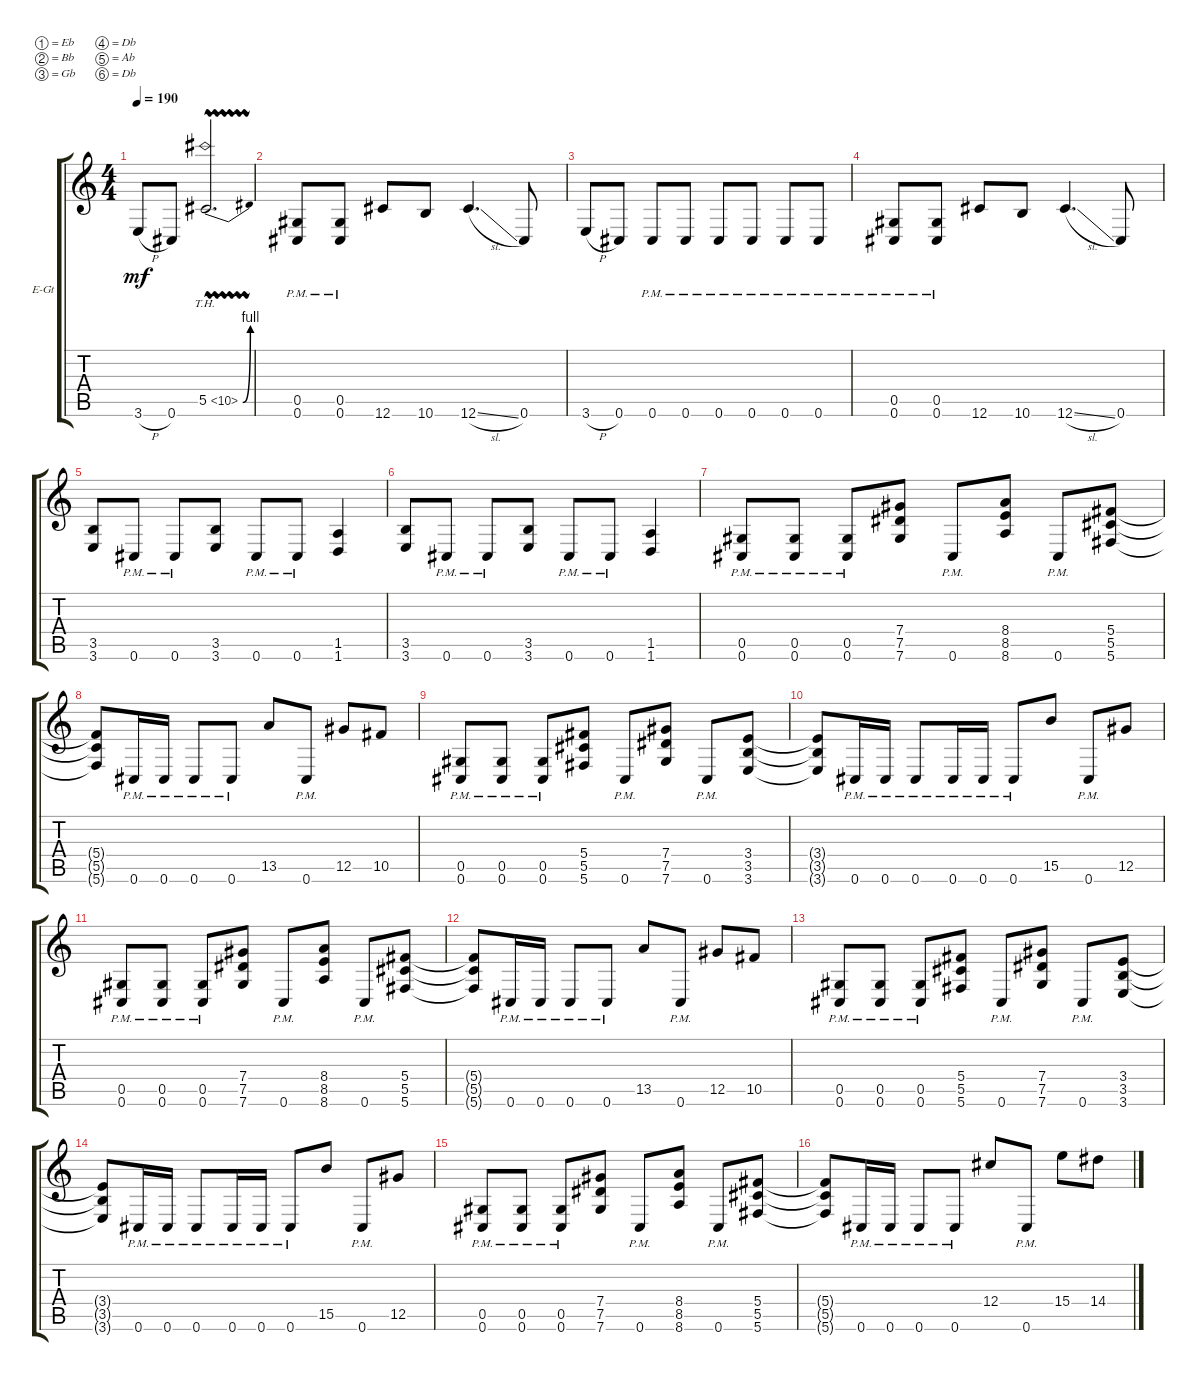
\defaultSystemsLayout 4
\bracketExtendMode groupsimilarinstruments
\firstSystemTrackNameOrientation horizontal
\otherSystemsTrackNameOrientation horizontal
\track ("Electric Guitar" "E-Gt") {instrument distortionguitar}
\staff {score tabs}
\tuning (Eb4 Bb3 Gb3 Db3 Ab2 Db2)
\ts (4 4)
\tempo 190
\clef g2
\ks c
3.6{h}.8{dy mf} 0.6.8 5.5{be (bend 0 0 15 4) th 5 vw}.2{d} |
(0.6{pm} 0.5{pm}).8 (0.6{pm} 0.5{pm}).8 12.6.8 10.6.8 12.6{sl}.4{d} 0.6.8 |
3.6{h}.8 0.6.8 0.6{pm}.8 0.6{pm}.8 0.6{pm}.8 0.6{pm}.8 0.6{pm}.8 0.6{pm}.8 |
(0.6{pm} 0.5{pm}).8 (0.6{pm} 0.5{pm}).8 12.6.8 10.6.8 12.6{sl}.4{d} 0.6.8 |
(3.6 3.5).8 0.6{pm}.8 0.6{pm}.8 (3.5 3.6).8 0.6{pm}.8 0.6{pm}.8 (1.6 1.5).4 |
(3.6 3.5).8 0.6{pm}.8 0.6{pm}.8 (3.5 3.6).8 0.6{pm}.8 0.6{pm}.8 (1.6 1.5).4 |
(0.6{pm} 0.5{pm}).8 (0.6{pm} 0.5{pm}).8 (0.6{pm} 0.5{pm}).8 (7.6 7.5 7.4).8 0.6{pm}.8 (8.6 8.5 8.4).8 0.6{pm}.8 (5.6 5.5 5.4).8 |
(5.5{t} 5.6{t} 5.4{t}).8 0.6{pm}.16 0.6{pm}.16 0.6{pm}.8 0.6{pm}.8 13.5.8 0.6{pm}.8 12.5.8 10.5.8 |
(0.6{pm} 0.5{pm}).8 (0.6{pm} 0.5{pm}).8 (0.6{pm} 0.5{pm}).8 (5.6 5.5 5.4).8 0.6{pm}.8 (7.6 7.5 7.4).8 0.6{pm}.8 (3.6 3.5 3.4).8 |
(3.5{t} 3.6{t} 3.4{t}).8 0.6{pm}.16 0.6{pm}.16 0.6{pm}.8 0.6{pm}.16 0.6{pm}.16 0.6{pm}.8 15.5.8 0.6{pm}.8 12.5.8 |
(0.6{pm} 0.5{pm}).8 (0.6{pm} 0.5{pm}).8 (0.6{pm} 0.5{pm}).8 (7.6 7.5 7.4).8 0.6{pm}.8 (8.6 8.5 8.4).8 0.6{pm}.8 (5.6 5.5 5.4).8 |
(5.5{t} 5.6{t} 5.4{t}).8 0.6{pm}.16 0.6{pm}.16 0.6{pm}.8 0.6{pm}.8 13.5.8 0.6{pm}.8 12.5.8 10.5.8 |
(0.6{pm} 0.5{pm}).8 (0.6{pm} 0.5{pm}).8 (0.6{pm} 0.5{pm}).8 (5.6 5.5 5.4).8 0.6{pm}.8 (7.6 7.5 7.4).8 0.6{pm}.8 (3.6 3.5 3.4).8 |
(3.5{t} 3.6{t} 3.4{t}).8 0.6{pm}.16 0.6{pm}.16 0.6{pm}.8 0.6{pm}.16 0.6{pm}.16 0.6{pm}.8 15.5.8 0.6{pm}.8 12.5.8 |
(0.6{pm} 0.5{pm}).8 (0.6{pm} 0.5{pm}).8 (0.6{pm} 0.5{pm}).8 (7.6 7.5 7.4).8 0.6{pm}.8 (8.6 8.5 8.4).8 0.6{pm}.8 (5.6 5.5 5.4).8 |
(5.5{t} 5.6{t} 5.4{t}).8 0.6{pm}.16 0.6{pm}.16 0.6{pm}.8 0.6{pm}.8 12.4.8 0.6{pm}.8 15.4.8 14.4.8
